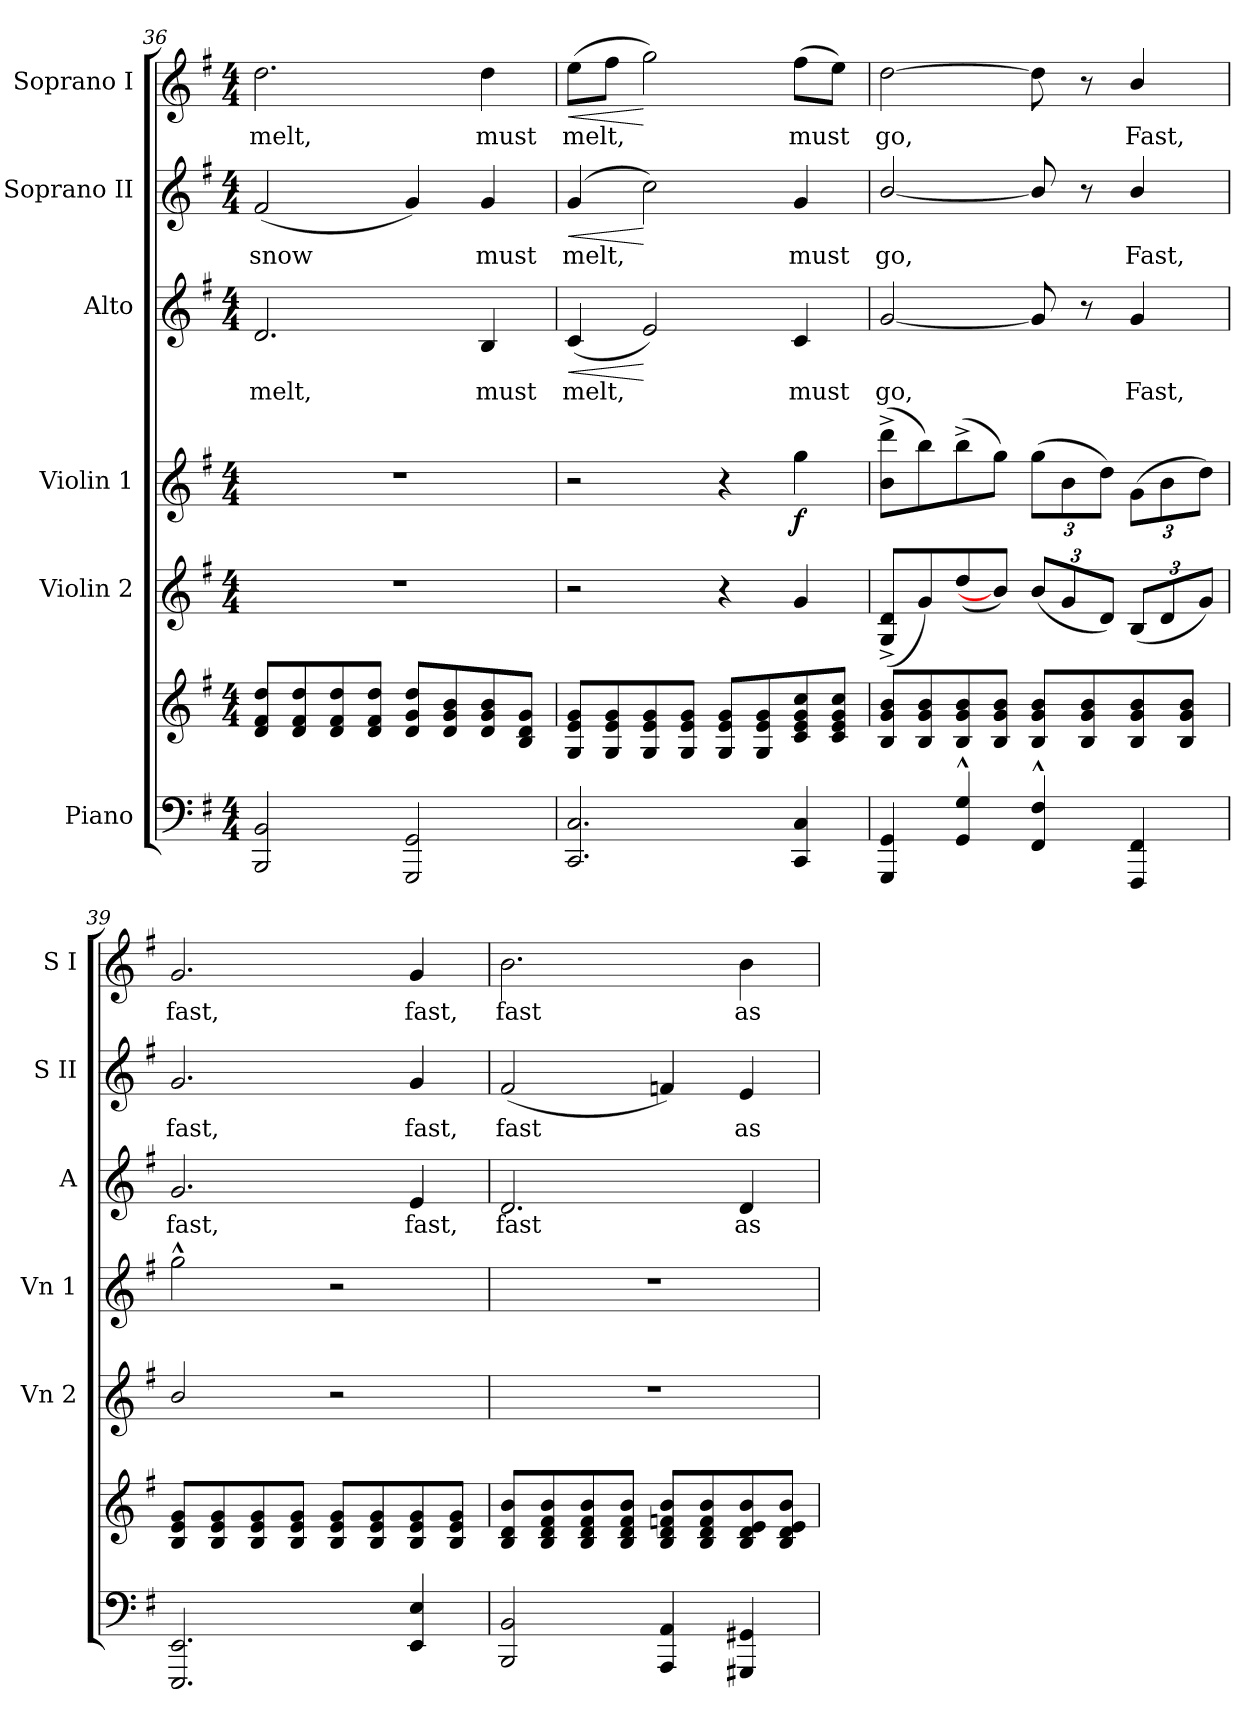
**kern	**kern	**kern	**kern	**dynam	**kern	**text	**dynam	**kern	**text	**dynam	**kern	**text	**dynam
*part6	*part6	*part5	*part4	*part4	*part3	*part3	*part3	*part2	*part2	*part2	*part1	*part1	*part1
*staff7	*staff6	*staff5	*staff4	*staff4	*staff3	*staff3	*staff3	*staff2	*staff2	*staff2	*staff1	*staff1	*staff1
*I"Piano	*	*I"Violin 2	*I"Violin 1	*	*I"Alto	*	*	*I"Soprano II	*	*	*I"Soprano I	*	*
*	*	*I'Vn 2	*I'Vn 1	*	*I'A	*	*	*I'S II	*	*	*I'S I	*	*
*clefF4	*clefG2	*clefG2	*clefG2	*	*clefG2	*	*	*clefG2	*	*	*clefG2	*	*
*k[f#]	*k[f#]	*k[f#]	*k[f#]	*	*k[f#]	*	*	*k[f#]	*	*	*k[f#]	*	*
*G:	*G:	*G:	*G:	*	*G:	*	*	*G:	*	*	*G:	*	*
*M4/4	*M4/4	*M4/4	*M4/4	*	*M4/4	*	*	*M4/4	*	*	*M4/4	*	*
=36	=36	=36	=36	=36	=36	=36	=36	=36	=36	=36	=36	=36	=36
!	!	!	!	!	!	!LO:LY:b	!	!	!LO:LY:b	!	!	!LO:LY:b	!
2BBB 2BB	8d 8f# 8ddL	1r	1r	.	2.d	melt,	.	(<2f#	snow	.	2.dd	melt,	.
.	8d 8f# 8dd	.	.	.	.	.	.	.	.	.	.	.	.
.	8d 8f# 8dd	.	.	.	.	.	.	.	.	.	.	.	.
.	8d 8f# 8ddJ	.	.	.	.	.	.	.	.	.	.	.	.
2GGG 2GG	8d 8g 8ddL	.	.	.	.	.	.	4g)	.	.	.	.	.
.	8d 8g 8b	.	.	.	.	.	.	.	.	.	.	.	.
!	!	!	!	!	!	!LO:LY:b	!	!	!LO:LY:b	!	!	!LO:LY:b	!
.	8d 8g 8b	.	.	.	4B	must	.	4g	must	.	4dd	must	.
.	8B 8d 8gJ	.	.	.	.	.	.	.	.	.	.	.	.
=37	=37	=37	=37	=37	=37	=37	=37	=37	=37	=37	=37	=37	=37
!	!	!	!	!	!	!LO:LY:b	!LO:HP:b	!	!LO:LY:b	!LO:HP:b	!	!LO:LY:b	!LO:HP:b
2.CC 2.C	8G 8e 8gL	2r	2r	.	(<4c	melt,	<	(<4g	melt,	<	(>8eeL	melt,	<
.	8G 8e 8g	.	.	.	.	.	.	.	.	.	8ff#J	.	.
.	8G 8e 8g	.	.	.	2e)	.	[	2cc)	.	[	2gg)	.	[
.	8G 8e 8gJ	.	.	.	.	.	.	.	.	.	.	.	.
.	8G 8e 8gL	4r	4r	.	.	.	.	.	.	.	.	.	.
.	8G 8e 8g	.	.	.	.	.	.	.	.	.	.	.	.
!	!	!	!	!LO:DY:b	!	!LO:LY:b	!	!	!LO:LY:b	!	!	!LO:LY:b	!
4CC 4C	8c 8e 8g 8cc	4g	4gg	f	4c	must	.	4g	must	.	(>8ff#L	must	.
.	8c 8e 8g 8ccJ	.	.	.	.	.	.	.	.	.	8eeJ)	.	.
!!LO:LB:g=z
=38	=38	=38	=38	=38	=38	=38	=38	=38	=38	=38	=38	=38	=38
!	!	!	!	!	!	!LO:LY:b	!	!	!LO:LY:b	!	!	!LO:LY:b	!
4GGG 4GG	8B 8g 8bL	(8G^ 8d^L	(>8b^ 8ddd^L	.	[2g	go,	.	[2b/	go,	.	[2dd	go,	.
.	8B 8g 8b	8g)	8bb)	.	.	.	.	.	.	.	.	.	.
4GG^^ 4G^^	8B 8g 8b	(<8dd	(>8bb^	.	.	.	.	.	.	.	.	.	.
.	8B 8g 8bJ	8bJ])	8ggJ)	.	.	.	.	.	.	.	.	.	.
4FF#^^ 4F#^^	8B 8g 8bL	(<12bL	(>12ggL	.	8g]	.	.	8b/]	.	.	8dd]	.	.
.	.	12g	12b	.	.	.	.	.	.	.	.	.	.
.	8B 8g 8b	.	.	.	8r	.	.	8r	.	.	8r	.	.
.	.	12dJ)	12ddJ)	.	.	.	.	.	.	.	.	.	.
!	!	!	!	!	!	!LO:LY:b	!	!	!LO:LY:b	!	!	!LO:LY:b	!
4FFF# 4FF#	8B 8g 8b	(<12BL	(>12gL	.	4g	Fast,	.	4b/	Fast,	.	4b/	Fast,	.
.	.	12d	12b	.	.	.	.	.	.	.	.	.	.
.	8B 8g 8bJ	.	.	.	.	.	.	.	.	.	.	.	.
.	.	12gJ)	12ddJ)	.	.	.	.	.	.	.	.	.	.
=39	=39	=39	=39	=39	=39	=39	=39	=39	=39	=39	=39	=39	=39
!	!	!	!	!	!	!LO:LY:b	!	!	!LO:LY:b	!	!	!LO:LY:b	!
2.EEE 2.EE	8B 8e 8gL	2b/	2gg^^	.	2.g	fast,	.	2.g	fast,	.	2.g	fast,	.
.	8B 8e 8g	.	.	.	.	.	.	.	.	.	.	.	.
.	8B 8e 8g	.	.	.	.	.	.	.	.	.	.	.	.
.	8B 8e 8gJ	.	.	.	.	.	.	.	.	.	.	.	.
.	8B 8e 8gL	2r	2r	.	.	.	.	.	.	.	.	.	.
.	8B 8e 8g	.	.	.	.	.	.	.	.	.	.	.	.
!	!	!	!	!	!	!LO:LY:b	!	!	!LO:LY:b	!	!	!LO:LY:b	!
4EE 4E	8B 8e 8g	.	.	.	4e	fast,	.	4g	fast,	.	4g	fast,	.
.	8B 8e 8gJ	.	.	.	.	.	.	.	.	.	.	.	.
=40	=40	=40	=40	=40	=40	=40	=40	=40	=40	=40	=40	=40	=40
!	!	!	!	!	!	!LO:LY:b	!	!	!LO:LY:b	!	!	!LO:LY:b	!
2BBB 2BB	8B 8d 8bL	1r	1r	.	2.d	fast	.	(<2f#	fast	.	2.b	fast	.
.	8B 8d 8f# 8b	.	.	.	.	.	.	.	.	.	.	.	.
.	8B 8d 8f# 8b	.	.	.	.	.	.	.	.	.	.	.	.
.	8B 8d 8f# 8bJ	.	.	.	.	.	.	.	.	.	.	.	.
4AAA 4AA	8B 8d 8fn 8bL	.	.	.	.	.	.	4fn)	.	.	.	.	.
.	8B 8d 8f 8b	.	.	.	.	.	.	.	.	.	.	.	.
!	!	!	!	!	!	!LO:LY:b	!	!	!LO:LY:b	!	!	!LO:LY:b	!
4GGG#X 4GG#X	8B 8d 8e 8b	.	.	.	4d	as	.	4e	as	.	4b	as	.
.	8B 8d 8e 8bJ	.	.	.	.	.	.	.	.	.	.	.	.
=	=	=	=	=	=	=	=	=	=	=	=	=	=
*-	*-	*-	*-	*-	*-	*-	*-	*-	*-	*-	*-	*-	*-
